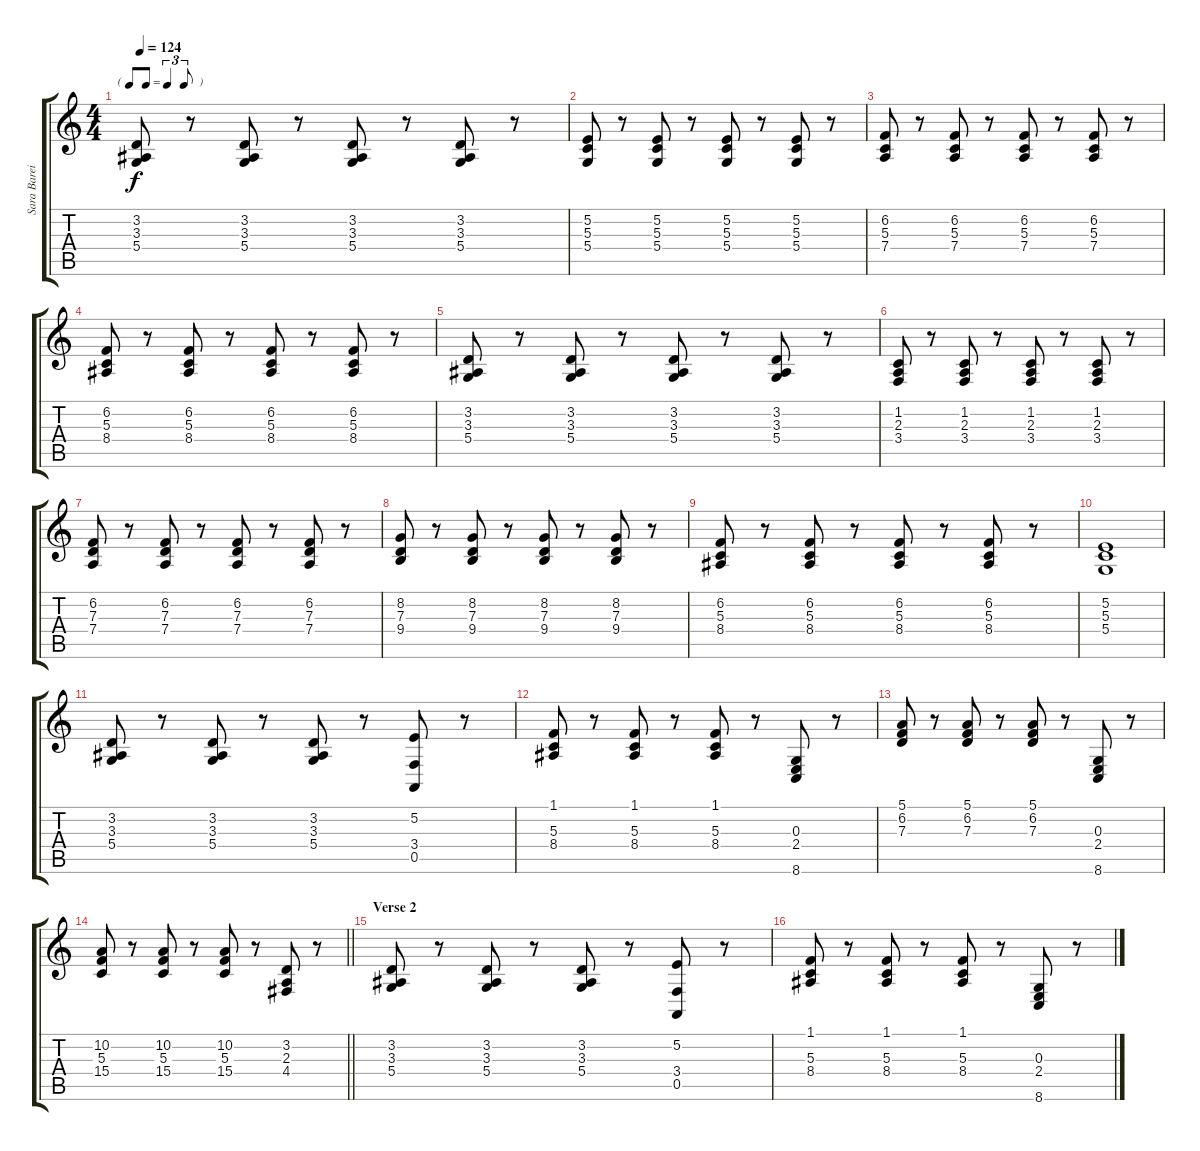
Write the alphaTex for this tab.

\track ("Sara Bareilles - Piano (RH)" "Sara Barei") {instrument acousticgrandpiano}
\staff {score tabs}
\tuning (E4 B3 G3 D3 A2 E2) {hide}
\ts (4 4)
\tf triplet8th
\tempo 124
\clef g2
\ks c
(3.2 3.3 5.4).8{dy f} r.8 (3.2 3.3 5.4).8 r.8 (3.2 3.3 5.4).8 r.8 (3.2 3.3 5.4).8 r.8 |
(5.2 5.3 5.4).8 r.8 (5.2 5.3 5.4).8 r.8 (5.2 5.3 5.4).8 r.8 (5.2 5.3 5.4).8 r.8 |
(6.2 5.3 7.4).8 r.8 (6.2 5.3 7.4).8 r.8 (6.2 5.3 7.4).8 r.8 (6.2 5.3 7.4).8 r.8 |
(6.2 5.3 8.4).8 r.8 (6.2 5.3 8.4).8 r.8 (6.2 5.3 8.4).8 r.8 (6.2 5.3 8.4).8 r.8 |
(3.2 3.3 5.4).8 r.8 (3.2 3.3 5.4).8 r.8 (3.2 3.3 5.4).8 r.8 (3.2 3.3 5.4).8 r.8 |
(1.2 2.3 3.4).8 r.8 (1.2 2.3 3.4).8 r.8 (1.2 2.3 3.4).8 r.8 (1.2 2.3 3.4).8 r.8 |
(6.2 7.3 7.4).8 r.8 (6.2 7.3 7.4).8 r.8 (6.2 7.3 7.4).8 r.8 (6.2 7.3 7.4).8 r.8 |
(8.2 7.3 9.4).8 r.8 (8.2 7.3 9.4).8 r.8 (8.2 7.3 9.4).8 r.8 (8.2 7.3 9.4).8 r.8 |
(6.2 5.3 8.4).8 r.8 (6.2 5.3 8.4).8 r.8 (6.2 5.3 8.4).8 r.8 (6.2 5.3 8.4).8 r.8 |
(5.2 5.3 5.4).1 |
(3.2 3.3 5.4).8 r.8 (3.2 3.3 5.4).8 r.8 (3.2 3.3 5.4).8 r.8 (5.2 3.4 0.5).8 r.8 |
(1.1 5.3 8.4).8 r.8 (1.1 5.3 8.4).8 r.8 (1.1 5.3 8.4).8 r.8 (0.3 2.4 8.6).8 r.8 |
(5.1 6.2 7.3).8 r.8 (5.1 6.2 7.3).8 r.8 (5.1 6.2 7.3).8 r.8 (0.3 2.4 8.6).8 r.8 |
\barLineRight lightlight
(10.2 5.3 15.4).8 r.8 (10.2 5.3 15.4).8 r.8 (10.2 5.3 15.4).8 r.8 (3.2 2.3 4.4).8 r.8 |
\section ("" "Verse 2")
(3.2 3.3 5.4).8 r.8 (3.2 3.3 5.4).8 r.8 (3.2 3.3 5.4).8 r.8 (5.2 3.4 0.5).8 r.8 |
(1.1 5.3 8.4).8 r.8 (1.1 5.3 8.4).8 r.8 (1.1 5.3 8.4).8 r.8 (0.3 2.4 8.6).8 r.8
